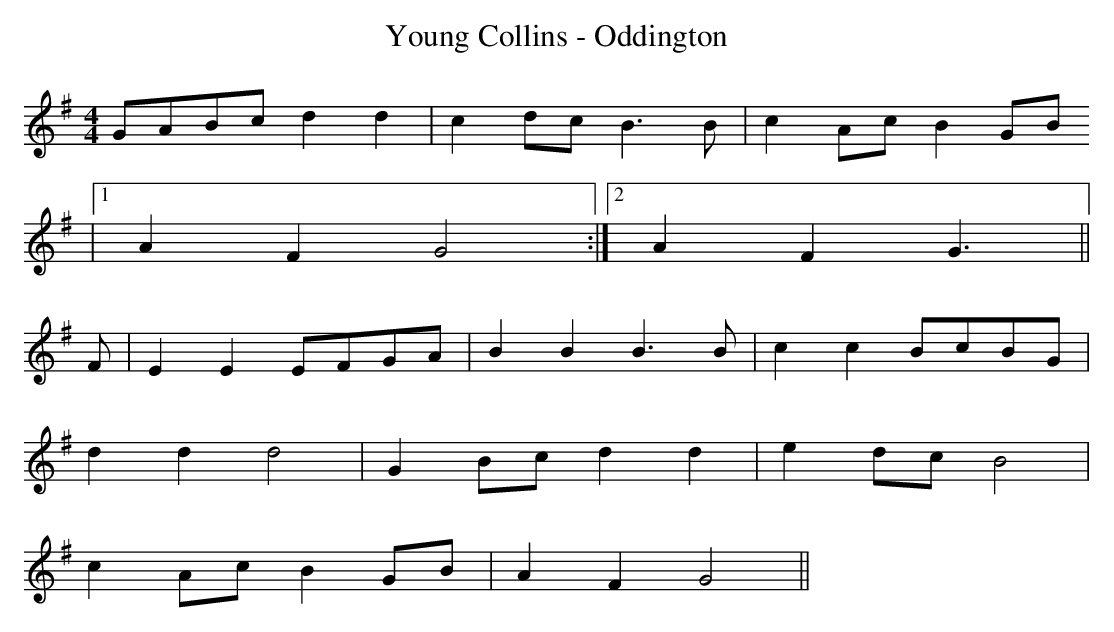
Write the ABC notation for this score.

X:1
T:Young Collins - Oddington
M:4/4
L:1/8
K:G
GABc d2 d2|c2 dc B3 B|c2 Ac B2 GB
|1 A2 F2 G4:|2 A2 F2 G3||
F|E2 E2 EFGA|B2 B2 B3 B|c2 c2 BcBG|
d2 d2 d4|G2 Bc d2 d2|e2 dc B4|
c2 Ac B2 GB|A2 F2 G4||
